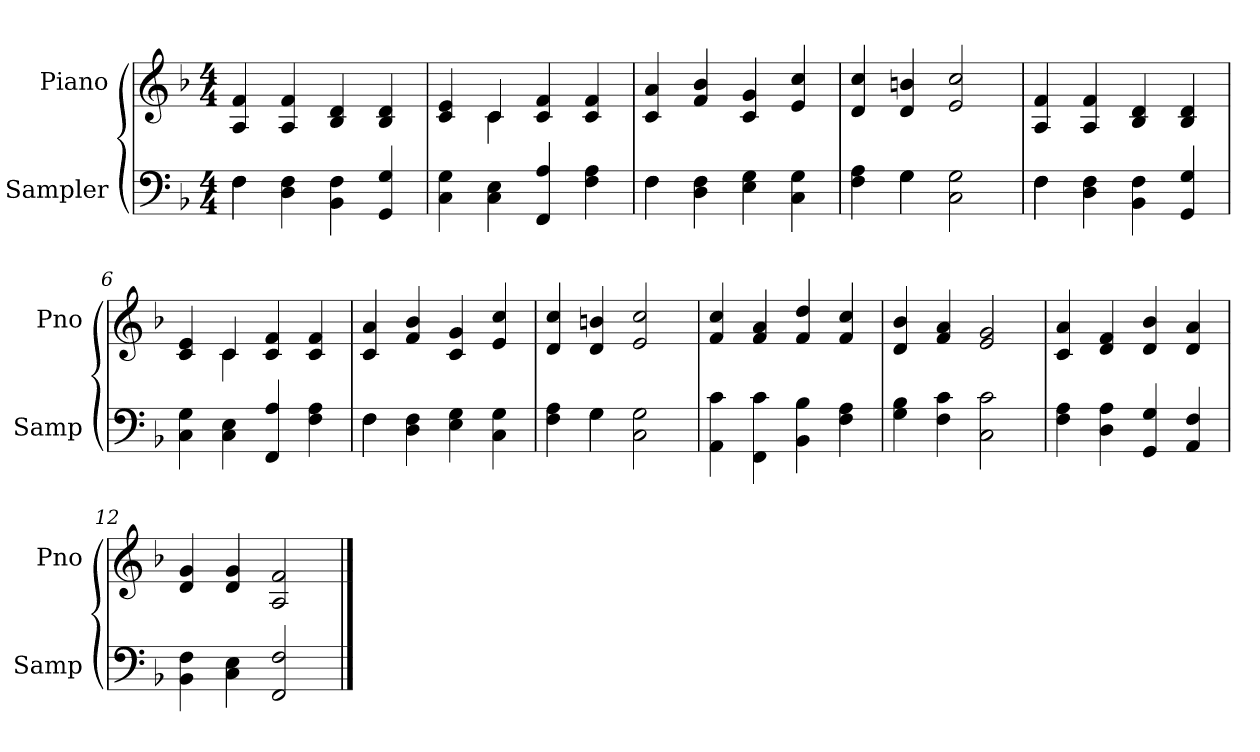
**kern	**kern
*part2	*part1
*staff2	*staff1
*I"Sampler	*I"Piano
*I'Samp	*I'Pno
*clefF4	*clefG2
*k[b-]	*k[b-]
*F:	*F:
*M4/4	*M4/4
=1	=1
*^	*
4F\	4F	4A 4f
4D 4F	2.ryy	4A 4f
4BB- 4F	.	4B- 4d
4GG 4G	.	4B- 4d
*v	*v	*
=2	=2
*	*^
4C 4G	4c 4e	4ryy
4C 4E	4c/	4c
4FF 4A	4c 4f	2ryy
4F 4A	4c 4f	.
*	*v	*v
=3	=3
*^	*
4F\	4F	4c 4a
4D 4F	2.ryy	4f 4b-
4E 4G	.	4c 4g
4C 4G	.	4e 4cc
=4	=4	=4
4F 4A	4ryy	4d 4cc
4G\	4G	4d 4bn
2C 2G	2ryy	2e 2cc
=5	=5	=5
4F\	4F	4A 4f
4D 4F	2.ryy	4A 4f
4BB- 4F	.	4B- 4d
4GG 4G	.	4B- 4d
*v	*v	*
=6	=6
*	*^
4C 4G	4c 4e	4ryy
4C 4E	4c/	4c
4FF 4A	4c 4f	2ryy
4F 4A	4c 4f	.
*	*v	*v
=7	=7
*^	*
4F\	4F	4c 4a
4D 4F	2.ryy	4f 4b-
4E 4G	.	4c 4g
4C 4G	.	4e 4cc
=8	=8	=8
4F 4A	4ryy	4d 4cc
4G\	4G	4d 4bn
2C 2G	2ryy	2e 2cc
*v	*v	*
=9	=9
4AA 4c	4f 4cc
4FF 4c	4f 4a
4BB- 4B-	4f 4dd
4F 4A	4f 4cc
=10	=10
4G 4B-	4d 4b-
4F 4c	4f 4a
2C 2c	2e 2g
=11	=11
4F 4A	4c 4a
4D 4A	4d 4f
4GG 4G	4d 4b-
4AA 4F	4d 4a
=12	=12
4BB- 4F	4d 4g
4C 4E	4d 4g
2FF 2F	2A 2f
==	==
*-	*-
